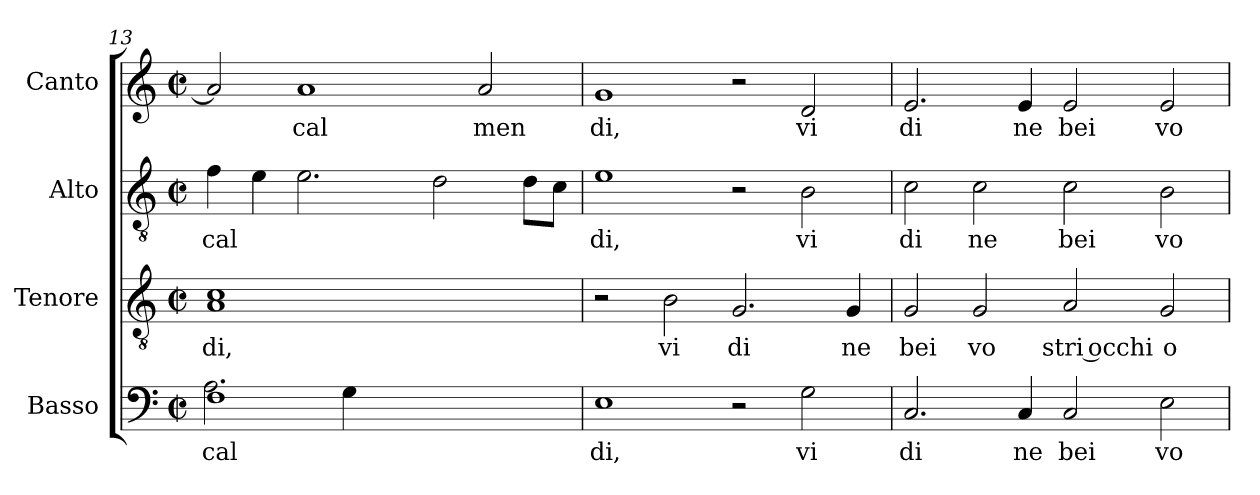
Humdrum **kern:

**kern	**text	**kern	**text	**kern	**text	**kern	**text
*part4	*part4	*part3	*part3	*part2	*part2	*part1	*part1
*staff4	*staff4	*staff3	*staff3	*staff2	*staff2	*staff1	*staff1
*I"Basso	*	*I"Tenore	*	*I"Alto	*	*I"Canto	*
*clefF4	*	*clefGv2	*	*clefGv2	*	*clefG2	*
*M2/2	*	*M2/2	*	*M2/2	*	*M2/2	*
*met(c|)	*	*met(c|)	*	*met(c|)	*	*met(c|)	*
=13	=13	=13	=13	=13	=13	=13	=13
*^	*	*	*	*	*	*	*
!	!	!LO:LY:b	!	!LO:LY:b:cj	!	!LO:LY:b	!	!
1F	2.A\	cal	1c 1A	di,	4f\	cal	2a/]	.
.	.	.	.	.	4e\	.	.	.
!	!	!	!	!	!	!	!	!LO:LY:b:cj
.	.	.	.	.	2.e\	.	1a	cal
.	4G\	.	.	.	.	.	.	.
1ryy	1ryy	.	1ryy	.	.	.	.	.
.	.	.	.	.	2d\	.	.	.
!	!	!	!	!	!	!	!	!LO:LY:b:cj
.	.	.	.	.	.	.	2a/	men
.	.	.	.	.	8d\L	.	.	.
.	.	.	.	.	8c\J	.	.	.
*v	*v	*	*	*	*	*	*	*
=14	=14	=14	=14	=14	=14	=14	=14
!	!LO:LY:b:cj	!	!	!	!LO:LY:b:cj	!	!LO:LY:b:cj
1E	di,	2r	.	1e	di,	1g	di,
!	!	!	!LO:LY:b:cj	!	!	!	!
.	.	2B\	vi	.	.	.	.
!	!	!	!LO:LY:b:cj	!	!	!	!
2r	.	2.G/	di	2r	.	2r	.
!	!LO:LY:b:cj	!	!	!	!LO:LY:b:cj	!	!LO:LY:b:cj
2G\	vi	.	.	2B\	vi	2d/	vi
!	!	!	!LO:LY:b:cj	!	!	!	!
.	.	4G/	ne	.	.	.	.
=15	=15	=15	=15	=15	=15	=15	=15
!	!LO:LY:b:cj	!	!LO:LY:b:cj	!	!LO:LY:b:cj	!	!LO:LY:b:cj
2.C/	di	2G/	bei	2c\	di	2.e/	di
!	!	!	!LO:LY:b:cj	!	!LO:LY:b:cj	!	!
.	.	2G/	vo	2c\	ne	.	.
!	!LO:LY:b:cj	!	!	!	!	!	!LO:LY:b:cj
4C/	ne	.	.	.	.	4e/	ne
!	!LO:LY:b:cj	!	!LO:LY:b:rj	!	!LO:LY:b:cj	!	!LO:LY:b:cj
2C/	bei	2A/	stri occhi	2c\	bei	2e/	bei
!	!LO:LY:b:cj	!	!LO:LY:b	!	!LO:LY:b:cj	!	!LO:LY:b:cj
2E\	vo	2G/	o	2B\	vo	2e/	vo
=	=	=	=	=	=	=	=
*-	*-	*-	*-	*-	*-	*-	*-
